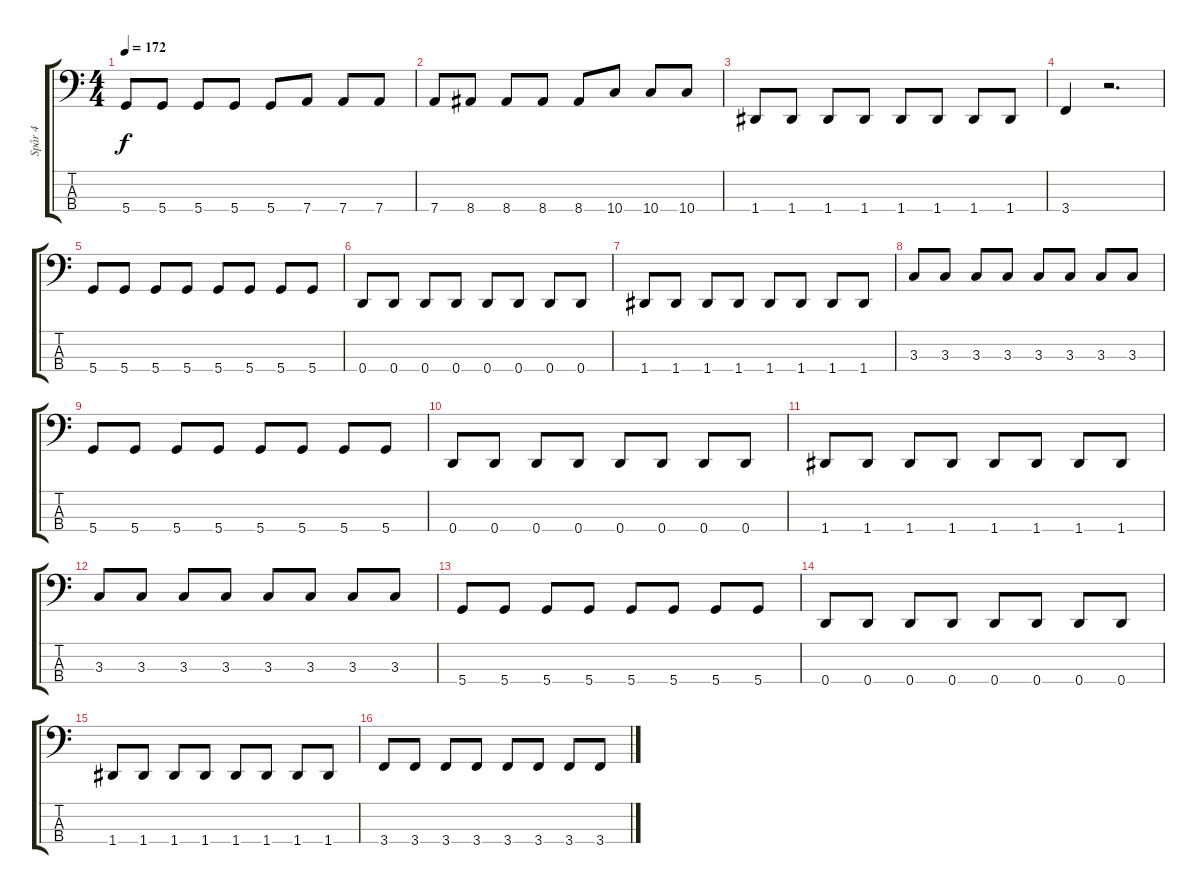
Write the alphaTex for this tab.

\track ("Spår 4" "Spår 4") {instrument electricbassfinger}
\staff {score tabs}
\tuning (G2 D2 A1 D1) {hide}
\ts (4 4)
\tempo 172
\clef f4
\ks c
5.4.8{dy f} 5.4.8 5.4.8 5.4.8 5.4.8 7.4.8 7.4.8 7.4.8 |
7.4.8 8.4.8 8.4.8 8.4.8 8.4.8 10.4.8 10.4.8 10.4.8 |
1.4.8 1.4.8 1.4.8 1.4.8 1.4.8 1.4.8 1.4.8 1.4.8 |
3.4.4 r.2{d} |
5.4.8 5.4.8 5.4.8 5.4.8 5.4.8 5.4.8 5.4.8 5.4.8 |
0.4.8 0.4.8 0.4.8 0.4.8 0.4.8 0.4.8 0.4.8 0.4.8 |
1.4.8 1.4.8 1.4.8 1.4.8 1.4.8 1.4.8 1.4.8 1.4.8 |
3.3.8 3.3.8 3.3.8 3.3.8 3.3.8 3.3.8 3.3.8 3.3.8 |
5.4.8 5.4.8 5.4.8 5.4.8 5.4.8 5.4.8 5.4.8 5.4.8 |
0.4.8 0.4.8 0.4.8 0.4.8 0.4.8 0.4.8 0.4.8 0.4.8 |
1.4.8 1.4.8 1.4.8 1.4.8 1.4.8 1.4.8 1.4.8 1.4.8 |
3.3.8 3.3.8 3.3.8 3.3.8 3.3.8 3.3.8 3.3.8 3.3.8 |
5.4.8 5.4.8 5.4.8 5.4.8 5.4.8 5.4.8 5.4.8 5.4.8 |
0.4.8 0.4.8 0.4.8 0.4.8 0.4.8 0.4.8 0.4.8 0.4.8 |
1.4.8 1.4.8 1.4.8 1.4.8 1.4.8 1.4.8 1.4.8 1.4.8 |
3.4.8 3.4.8 3.4.8 3.4.8 3.4.8 3.4.8 3.4.8 3.4.8
